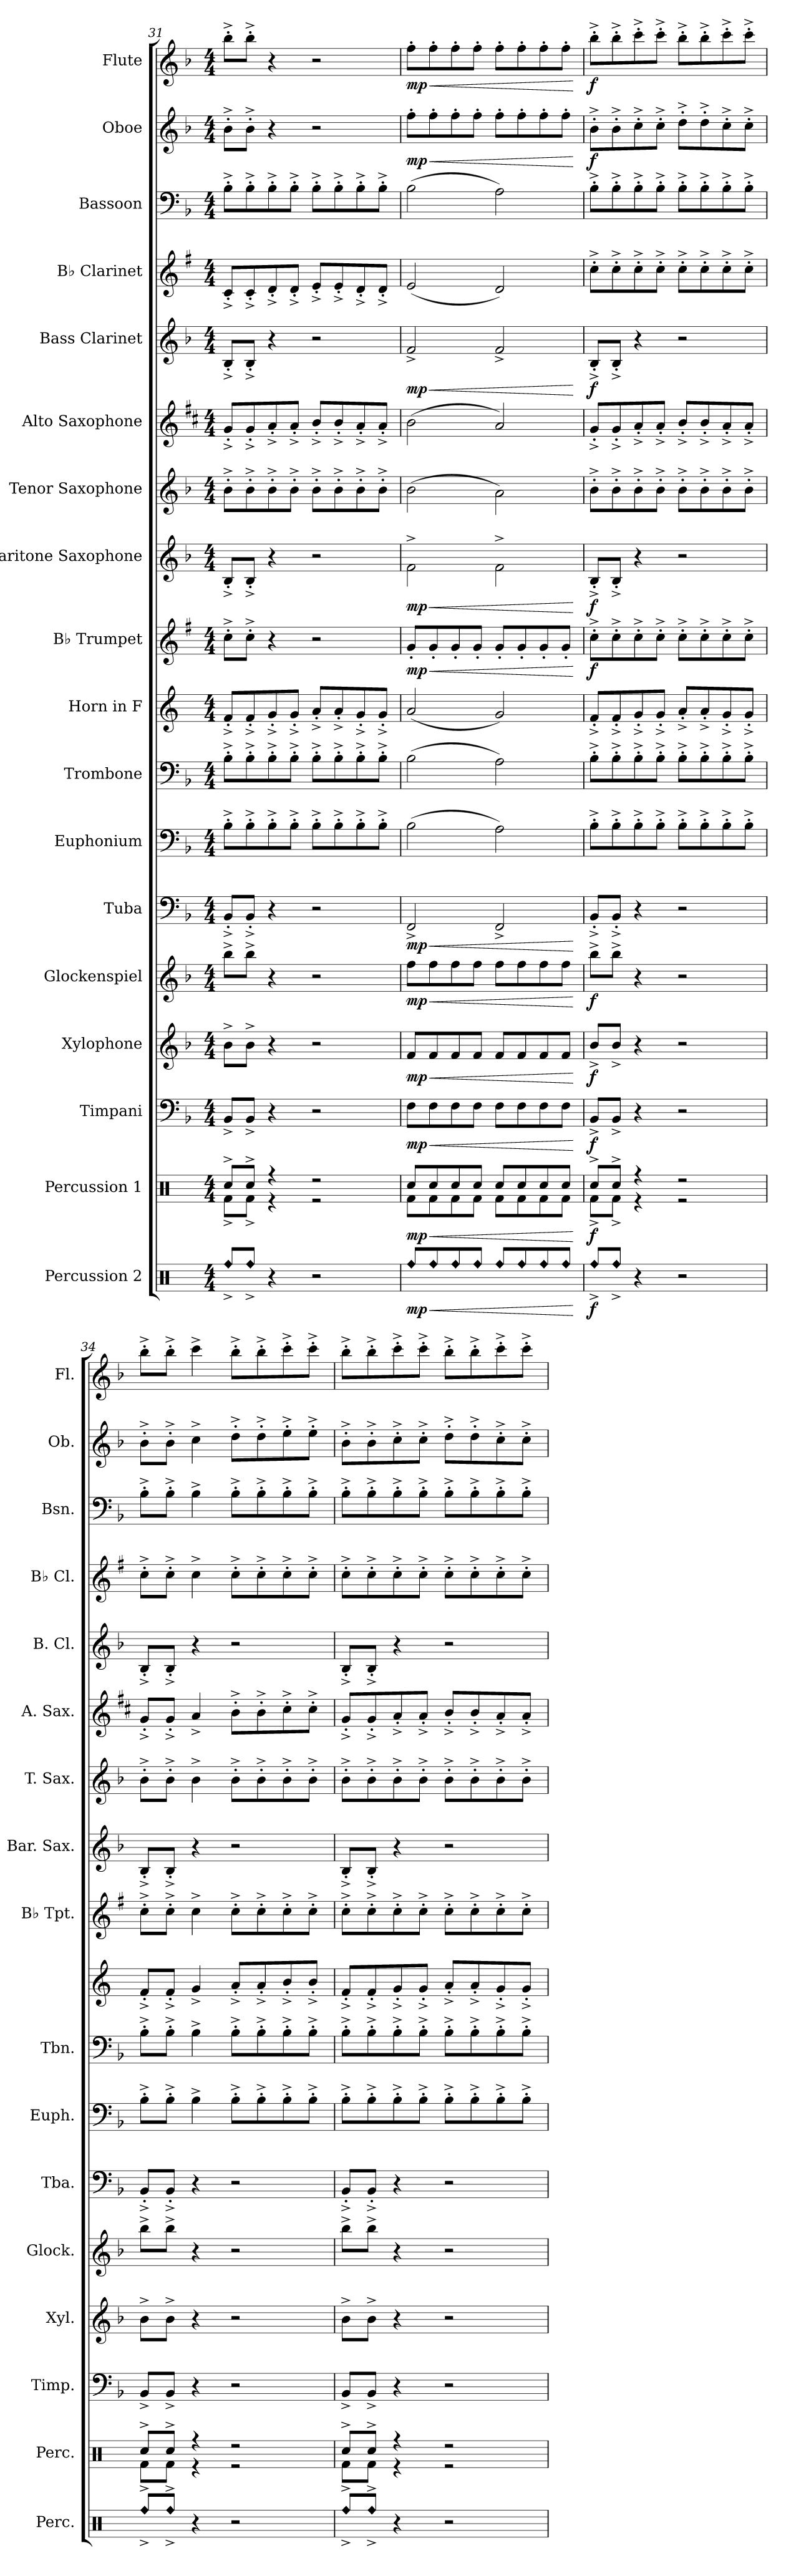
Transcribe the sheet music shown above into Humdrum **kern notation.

**kern	**dynam	**kern	**dynam	**kern	**dynam	**kern	**dynam	**kern	**dynam	**kern	**dynam	**kern	**kern	**kern	**kern	**dynam	**kern	**dynam	**kern	**kern	**kern	**dynam	**kern	**kern	**kern	**dynam	**kern	**dynam
*part18	*part18	*part17	*part17	*part16	*part16	*part15	*part15	*part14	*part14	*part13	*part13	*part12	*part11	*part10	*part9	*part9	*part8	*part8	*part7	*part6	*part5	*part5	*part4	*part3	*part2	*part2	*part1	*part1
*staff18	*staff18	*staff17	*staff17	*staff16	*staff16	*staff15	*staff15	*staff14	*staff14	*staff13	*staff13	*staff12	*staff11	*staff10	*staff9	*staff9	*staff8	*staff8	*staff7	*staff6	*staff5	*staff5	*staff4	*staff3	*staff2	*staff2	*staff1	*staff1
*I"Percussion 2	*	*I"Percussion 1	*	*I"Timpani	*	*I"Xylophone	*	*I"Glockenspiel	*	*I"Tuba	*	*I"Euphonium	*I"Trombone	*I"Horn in F	*I"B♭ Trumpet	*	*I"Baritone Saxophone	*	*I"Tenor Saxophone	*I"Alto Saxophone	*I"Bass Clarinet	*	*I"B♭ Clarinet	*I"Bassoon	*I"Oboe	*	*I"Flute	*
*I'Perc.	*	*I'Perc.	*	*I'Timp.	*	*I'Xyl.	*	*I'Glock.	*	*I'Tba.	*	*I'Euph.	*I'Tbn.	*	*I'B♭ Tpt.	*	*I'Bar. Sax.	*	*I'T. Sax.	*I'A. Sax.	*I'B. Cl.	*	*I'B♭ Cl.	*I'Bsn.	*I'Ob.	*	*I'Fl.	*
*clefX	*	*clefX	*	*clefF4	*	*clefG2	*	*clefG2	*	*clefF4	*	*clefF4	*clefF4	*clefG2	*clefG2	*	*clefG2	*	*clefG2	*clefG2	*clefG2	*	*clefG2	*clefF4	*clefG2	*	*clefG2	*
*	*	*	*	*	*	*ITrd-7c-12	*	*ITrd-14c-24	*	*	*	*	*	*ITrd4c7	*ITrd1c2	*	*ITrd12c21	*	*ITrd8c14	*ITrd5c9	*ITrd8c14	*	*ITrd1c2	*	*	*	*	*
*k[]	*	*k[]	*	*k[b-]	*	*k[b-]	*	*k[b-]	*	*k[b-]	*	*k[b-]	*k[b-]	*k[b-]	*k[b-]	*	*k[b-]	*	*k[b-]	*k[b-]	*k[b-]	*	*k[b-]	*k[b-]	*k[b-]	*	*k[b-]	*
*M4/4	*	*M4/4	*	*M4/4	*	*M4/4	*	*M4/4	*	*M4/4	*	*M4/4	*M4/4	*M4/4	*M4/4	*	*M4/4	*	*M4/4	*M4/4	*M4/4	*	*M4/4	*M4/4	*M4/4	*	*M4/4	*
=31	=31	=31	=31	=31	=31	=31	=31	=31	=31	=31	=31	=31	=31	=31	=31	=31	=31	=31	=31	=31	=31	=31	=31	=31	=31	=31	=31	=31
!LO:N:head=diamond	!	!	!	!	!	!	!	!	!	!	!	!	!	!	!	!	!	!	!	!	!	!	!	!	!	!	!	!
*	*	*^	*	*	*	*	*	*	*	*	*	*	*	*	*	*	*	*	*	*	*	*	*	*	*	*	*	*
8Rff^/L	.	8Rcc^/L	8Rf^\L	.	8BB-^/L	.	8bb-^\L	.	8bbbb-^\L	.	8BB-^'/L	.	8B-^'\L	8B-^'\L	8B-^'/L	8b-^'\L	.	8BB-^'/L	.	8B-^'\L	8B-^'/L	8BB-^'/L	.	8B-^'/L	8B-^'\L	8b-^'\L	.	8bb-^'\L	.
!LO:N:head=diamond	!	!	!	!	!	!	!	!	!	!	!	!	!	!	!	!	!	!	!	!	!	!	!	!	!	!	!	!	!
8Rff^/J	.	8Rcc^/J	8Rf^\J	.	8BB-^/J	.	8bb-^\J	.	8bbbb-^\J	.	8BB-^'/J	.	8B-^'\	8B-^'\	8B-^'/	8b-^'\J	.	8BB-^'/J	.	8B-^'\	8B-^'/	8BB-^'/J	.	8B-^'/	8B-^'\	8b-^'\J	.	8bb-^'\J	.
4r	.	4r	4r	.	4r	.	4r	.	4r	.	4r	.	8B-^'\	8B-^'\	8c^'/	4r	.	4r	.	8B-^'\	8c^'/	4r	.	8c^'/	8B-^'\	4r	.	4r	.
.	.	.	.	.	.	.	.	.	.	.	.	.	8B-^'\J	8B-^'\J	8c^'/J	.	.	.	.	8B-^'\J	8c^'/J	.	.	8c^'/J	8B-^'\J	.	.	.	.
2r	.	2r	2r	.	2r	.	2r	.	2r	.	2r	.	8B-^'\L	8B-^'\L	8d^'/L	2r	.	2r	.	8B-^'\L	8d^'/L	2r	.	8d^'/L	8B-^'\L	2r	.	2r	.
.	.	.	.	.	.	.	.	.	.	.	.	.	8B-^'\	8B-^'\	8d^'/	.	.	.	.	8B-^'\	8d^'/	.	.	8d^'/	8B-^'\	.	.	.	.
.	.	.	.	.	.	.	.	.	.	.	.	.	8B-^'\	8B-^'\	8c^'/	.	.	.	.	8B-^'\	8c^'/	.	.	8c^'/	8B-^'\	.	.	.	.
.	.	.	.	.	.	.	.	.	.	.	.	.	8B-^'\J	8B-^'\J	8c^'/J	.	.	.	.	8B-^'\J	8c^'/J	.	.	8c^'/J	8B-^'\J	.	.	.	.
!!LO:PB:g=z
=32	=32	=32	=32	=32	=32	=32	=32	=32	=32	=32	=32	=32	=32	=32	=32	=32	=32	=32	=32	=32	=32	=32	=32	=32	=32	=32	=32	=32	=32
!LO:N:head=diamond	!LO:DY:b	!	!	!LO:DY:b	!	!LO:DY:b	!	!LO:DY:b	!	!LO:DY:b	!	!LO:HP:b	!	!	!	!	!	!	!LO:HP:b	!	!	!	!LO:HP:b	!	!	!	!	!	!
!	!	!	!	!	!	!	!	!	!	!	!	!LO:DY:n=1:b	!	!	!	!	!LO:DY:b	!	!LO:DY:n=1:b	!	!	!	!LO:DY:n=1:b	!	!	!	!LO:DY:b	!	!LO:DY:b
8Rff/L	mp	8Rcc/L	8Rf\L	mp	8F\L	mp	8ff/L	mp	8ffff\L	mp	2FF^/	< mp	(2B-\	(2B-\	(2d/	8f'/L	mp	2F^\	< mp	(2B-\	(2d\	2F^/	< mp	(2d/	(2B-\	8ff'\L	mp	8ff'\L	mp
!LO:N:head=diamond	!LO:HP:b	!	!	!LO:HP:b	!	!LO:HP:b	!	!LO:HP:b	!	!LO:HP:b	!	!	!	!	!	!	!LO:HP:b	!	!	!	!	!	!	!	!	!	!LO:HP:b	!	!LO:HP:b
8Rff/	<	8Rcc/	8Rf\	<	8F\	<	8ff/	<	8ffff\	<	.	.	.	.	.	8f'/	<	.	.	.	.	.	.	.	.	8ff'\	<	8ff'\	<
!LO:N:head=diamond	!	!	!	!	!	!	!	!	!	!	!	!	!	!	!	!	!	!	!	!	!	!	!	!	!	!	!	!	!
8Rff/	.	8Rcc/	8Rf\	.	8F\	.	8ff/	.	8ffff\	.	.	.	.	.	.	8f'/	.	.	.	.	.	.	.	.	.	8ff'\	.	8ff'\	.
!LO:N:head=diamond	!	!	!	!	!	!	!	!	!	!	!	!	!	!	!	!	!	!	!	!	!	!	!	!	!	!	!	!	!
8Rff/J	.	8Rcc/J	8Rf\J	.	8F\J	.	8ff/J	.	8ffff\J	.	.	.	.	.	.	8f'/J	.	.	.	.	.	.	.	.	.	8ff'\J	.	8ff'\J	.
!LO:N:head=diamond	!	!	!	!	!	!	!	!	!	!	!	!	!	!	!	!	!	!	!	!	!	!	!	!	!	!	!	!	!
8Rff/L	.	8Rcc/L	8Rf\L	.	8F\L	.	8ff/L	.	8ffff\L	.	2FF^/	.	2A\)	2A\)	2c/)	8f'/L	.	2F^\	.	2A\)	2c/)	2F^/	.	2c/)	2A\)	8ff'\L	.	8ff'\L	.
!LO:N:head=diamond	!	!	!	!	!	!	!	!	!	!	!	!	!	!	!	!	!	!	!	!	!	!	!	!	!	!	!	!	!
8Rff/	.	8Rcc/	8Rf\	.	8F\	.	8ff/	.	8ffff\	.	.	.	.	.	.	8f'/	.	.	.	.	.	.	.	.	.	8ff'\	.	8ff'\	.
!LO:N:head=diamond	!	!	!	!	!	!	!	!	!	!	!	!	!	!	!	!	!	!	!	!	!	!	!	!	!	!	!	!	!
8Rff/	.	8Rcc/	8Rf\	.	8F\	.	8ff/	.	8ffff\	.	.	.	.	.	.	8f'/	.	.	.	.	.	.	.	.	.	8ff'\	.	8ff'\	.
!LO:N:head=diamond	!	!	!	!	!	!	!	!	!	!	!	!	!	!	!	!	!	!	!	!	!	!	!	!	!	!	!	!	!
8Rff/J	.	8Rcc/J	8Rf\J	.	8F\J	.	8ff/J	.	8ffff\J	.	.	.	.	.	.	8f'/J	.	.	.	.	.	.	.	.	.	8ff'\J	.	8ff'\J	.
*	*	*v	*v	*	*	*	*	*	*	*	*	*	*	*	*	*	*	*	*	*	*	*	*	*	*	*	*	*	*
.	[	.	[	.	[	.	[	.	[	.	[	.	.	.	.	[	.	[	.	.	.	[	.	.	.	[	.	[
=33	=33	=33	=33	=33	=33	=33	=33	=33	=33	=33	=33	=33	=33	=33	=33	=33	=33	=33	=33	=33	=33	=33	=33	=33	=33	=33	=33	=33
!LO:N:head=diamond	!LO:DY:b	!	!LO:DY:b	!	!LO:DY:b	!	!LO:DY:b	!	!LO:DY:b	!	!	!	!	!	!	!LO:DY:b	!	!LO:DY:b	!	!	!	!LO:DY:b	!	!	!	!LO:DY:b	!	!LO:DY:b
*	*	*^	*	*	*	*	*	*	*	*	*	*	*	*	*	*	*	*	*	*	*	*	*	*	*	*	*	*
8Rff^/L	f	8Rcc^/L	8Rf^\L	f	8BB-^/L	f	8bb-^/L	f	8bbbb-^\L	f	8BB-^'/L	.	8B-^'\L	8B-^'\L	8B-^'/L	8b-^'\L	f	8BB-^'/L	f	8B-^'\L	8B-^'/L	8BB-^'/L	f	8b-^'\L	8B-^'\L	8b-^'\L	f	8bb-^'\L	f
!LO:N:head=diamond	!	!	!	!	!	!	!	!	!	!	!	!	!	!	!	!	!	!	!	!	!	!	!	!	!	!	!	!	!
8Rff^/J	.	8Rcc^/J	8Rf^\J	.	8BB-^/J	.	8bb-^/J	.	8bbbb-^\J	.	8BB-^'/J	.	8B-^'\	8B-^'\	8B-^'/	8b-^'\	.	8BB-^'/J	.	8B-^'\	8B-^'/	8BB-^'/J	.	8b-^'\	8B-^'\	8b-^'\	.	8bb-^'\	.
4r	.	4r	4r	.	4r	.	4r	.	4r	.	4r	.	8B-^'\	8B-^'\	8c^'/	8b-^'\	.	4r	.	8B-^'\	8c^'/	4r	.	8b-^'\	8B-^'\	8cc^'\	.	8ccc^'\	.
.	.	.	.	.	.	.	.	.	.	.	.	.	8B-^'\J	8B-^'\J	8c^'/J	8b-^'\J	.	.	.	8B-^'\J	8c^'/J	.	.	8b-^'\J	8B-^'\J	8cc^'\J	.	8ccc^'\J	.
2r	.	2r	2r	.	2r	.	2r	.	2r	.	2r	.	8B-^'\L	8B-^'\L	8d^'/L	8b-^'\L	.	2r	.	8B-^'\L	8d^'/L	2r	.	8b-^'\L	8B-^'\L	8dd^'\L	.	8bb-^'\L	.
.	.	.	.	.	.	.	.	.	.	.	.	.	8B-^'\	8B-^'\	8d^'/	8b-^'\	.	.	.	8B-^'\	8d^'/	.	.	8b-^'\	8B-^'\	8dd^'\	.	8bb-^'\	.
.	.	.	.	.	.	.	.	.	.	.	.	.	8B-^'\	8B-^'\	8c^'/	8b-^'\	.	.	.	8B-^'\	8c^'/	.	.	8b-^'\	8B-^'\	8cc^'\	.	8ccc^'\	.
.	.	.	.	.	.	.	.	.	.	.	.	.	8B-^'\J	8B-^'\J	8c^'/J	8b-^'\J	.	.	.	8B-^'\J	8c^'/J	.	.	8b-^'\J	8B-^'\J	8cc^'\J	.	8ccc^'\J	.
=34	=34	=34	=34	=34	=34	=34	=34	=34	=34	=34	=34	=34	=34	=34	=34	=34	=34	=34	=34	=34	=34	=34	=34	=34	=34	=34	=34	=34	=34
!LO:N:head=diamond	!	!	!	!	!	!	!	!	!	!	!	!	!	!	!	!	!	!	!	!	!	!	!	!	!	!	!	!	!
8Rff^/L	.	8Rcc^/L	8Rf^\L	.	8BB-^/L	.	8bb-^\L	.	8bbbb-^\L	.	8BB-^'/L	.	8B-^'\L	8B-^'\L	8B-^'/L	8b-^'\L	.	8BB-^'/L	.	8B-^'\L	8B-^'/L	8BB-^'/L	.	8b-^'\L	8B-^'\L	8b-^'\L	.	8bb-^'\L	.
!LO:N:head=diamond	!	!	!	!	!	!	!	!	!	!	!	!	!	!	!	!	!	!	!	!	!	!	!	!	!	!	!	!	!
8Rff^/J	.	8Rcc^/J	8Rf^\J	.	8BB-^/J	.	8bb-^\J	.	8bbbb-^\J	.	8BB-^'/J	.	8B-^'\J	8B-^'\J	8B-^'/J	8b-^'\J	.	8BB-^'/J	.	8B-^'\J	8B-^'/J	8BB-^'/J	.	8b-^'\J	8B-^'\J	8b-^'\J	.	8bb-^'\J	.
4r	.	4r	4r	.	4r	.	4r	.	4r	.	4r	.	4B-^\	4B-^\	4c^/	4b-^\	.	4r	.	4B-^\	4c^/	4r	.	4b-^\	4B-^\	4cc^\	.	4ccc^\	.
2r	.	2r	2r	.	2r	.	2r	.	2r	.	2r	.	8B-^'\L	8B-^'\L	8d^'/L	8b-^'\L	.	2r	.	8B-^'\L	8d^'\L	2r	.	8b-^'\L	8B-^'\L	8dd^'\L	.	8bb-^'\L	.
.	.	.	.	.	.	.	.	.	.	.	.	.	8B-^'\	8B-^'\	8d^'/	8b-^'\	.	.	.	8B-^'\	8d^'\	.	.	8b-^'\	8B-^'\	8dd^'\	.	8bb-^'\	.
.	.	.	.	.	.	.	.	.	.	.	.	.	8B-^'\	8B-^'\	8e^'/	8b-^'\	.	.	.	8B-^'\	8e^'\	.	.	8b-^'\	8B-^'\	8ee^'\	.	8ccc^'\	.
.	.	.	.	.	.	.	.	.	.	.	.	.	8B-^'\J	8B-^'\J	8e^'/J	8b-^'\J	.	.	.	8B-^'\J	8e^'\J	.	.	8b-^'\J	8B-^'\J	8ee^'\J	.	8ccc^'\J	.
=35	=35	=35	=35	=35	=35	=35	=35	=35	=35	=35	=35	=35	=35	=35	=35	=35	=35	=35	=35	=35	=35	=35	=35	=35	=35	=35	=35	=35	=35
!LO:N:head=diamond	!	!	!	!	!	!	!	!	!	!	!	!	!	!	!	!	!	!	!	!	!	!	!	!	!	!	!	!	!
8Rff^/L	.	8Rcc^/L	8Rf^\L	.	8BB-^/L	.	8bb-^\L	.	8bbbb-^\L	.	8BB-^'/L	.	8B-^'\L	8B-^'\L	8B-^'/L	8b-^'\L	.	8BB-^'/L	.	8B-^'\L	8B-^'/L	8BB-^'/L	.	8b-^'\L	8B-^'\L	8b-^'\L	.	8bb-^'\L	.
!LO:N:head=diamond	!	!	!	!	!	!	!	!	!	!	!	!	!	!	!	!	!	!	!	!	!	!	!	!	!	!	!	!	!
8Rff^/J	.	8Rcc^/J	8Rf^\J	.	8BB-^/J	.	8bb-^\J	.	8bbbb-^\J	.	8BB-^'/J	.	8B-^'\	8B-^'\	8B-^'/	8b-^'\	.	8BB-^'/J	.	8B-^'\	8B-^'/	8BB-^'/J	.	8b-^'\	8B-^'\	8b-^'\	.	8bb-^'\	.
4r	.	4r	4r	.	4r	.	4r	.	4r	.	4r	.	8B-^'\	8B-^'\	8c^'/	8b-^'\	.	4r	.	8B-^'\	8c^'/	4r	.	8b-^'\	8B-^'\	8cc^'\	.	8ccc^'\	.
.	.	.	.	.	.	.	.	.	.	.	.	.	8B-^'\J	8B-^'\J	8c^'/J	8b-^'\J	.	.	.	8B-^'\J	8c^'/J	.	.	8b-^'\J	8B-^'\J	8cc^'\J	.	8ccc^'\J	.
2r	.	2r	2r	.	2r	.	2r	.	2r	.	2r	.	8B-^'\L	8B-^'\L	8d^'/L	8b-^'\L	.	2r	.	8B-^'\L	8d^'/L	2r	.	8b-^'\L	8B-^'\L	8dd^'\L	.	8bb-^'\L	.
.	.	.	.	.	.	.	.	.	.	.	.	.	8B-^'\	8B-^'\	8d^'/	8b-^'\	.	.	.	8B-^'\	8d^'/	.	.	8b-^'\	8B-^'\	8dd^'\	.	8bb-^'\	.
.	.	.	.	.	.	.	.	.	.	.	.	.	8B-^'\	8B-^'\	8c^'/	8b-^'\	.	.	.	8B-^'\	8c^'/	.	.	8b-^'\	8B-^'\	8cc^'\	.	8ccc^'\	.
.	.	.	.	.	.	.	.	.	.	.	.	.	8B-^'\J	8B-^'\J	8c^'/J	8b-^'\J	.	.	.	8B-^'\J	8c^'/J	.	.	8b-^'\J	8B-^'\J	8cc^'\J	.	8ccc^'\J	.
*	*	*v	*v	*	*	*	*	*	*	*	*	*	*	*	*	*	*	*	*	*	*	*	*	*	*	*	*	*	*
=	=	=	=	=	=	=	=	=	=	=	=	=	=	=	=	=	=	=	=	=	=	=	=	=	=	=	=	=
*-	*-	*-	*-	*-	*-	*-	*-	*-	*-	*-	*-	*-	*-	*-	*-	*-	*-	*-	*-	*-	*-	*-	*-	*-	*-	*-	*-	*-
